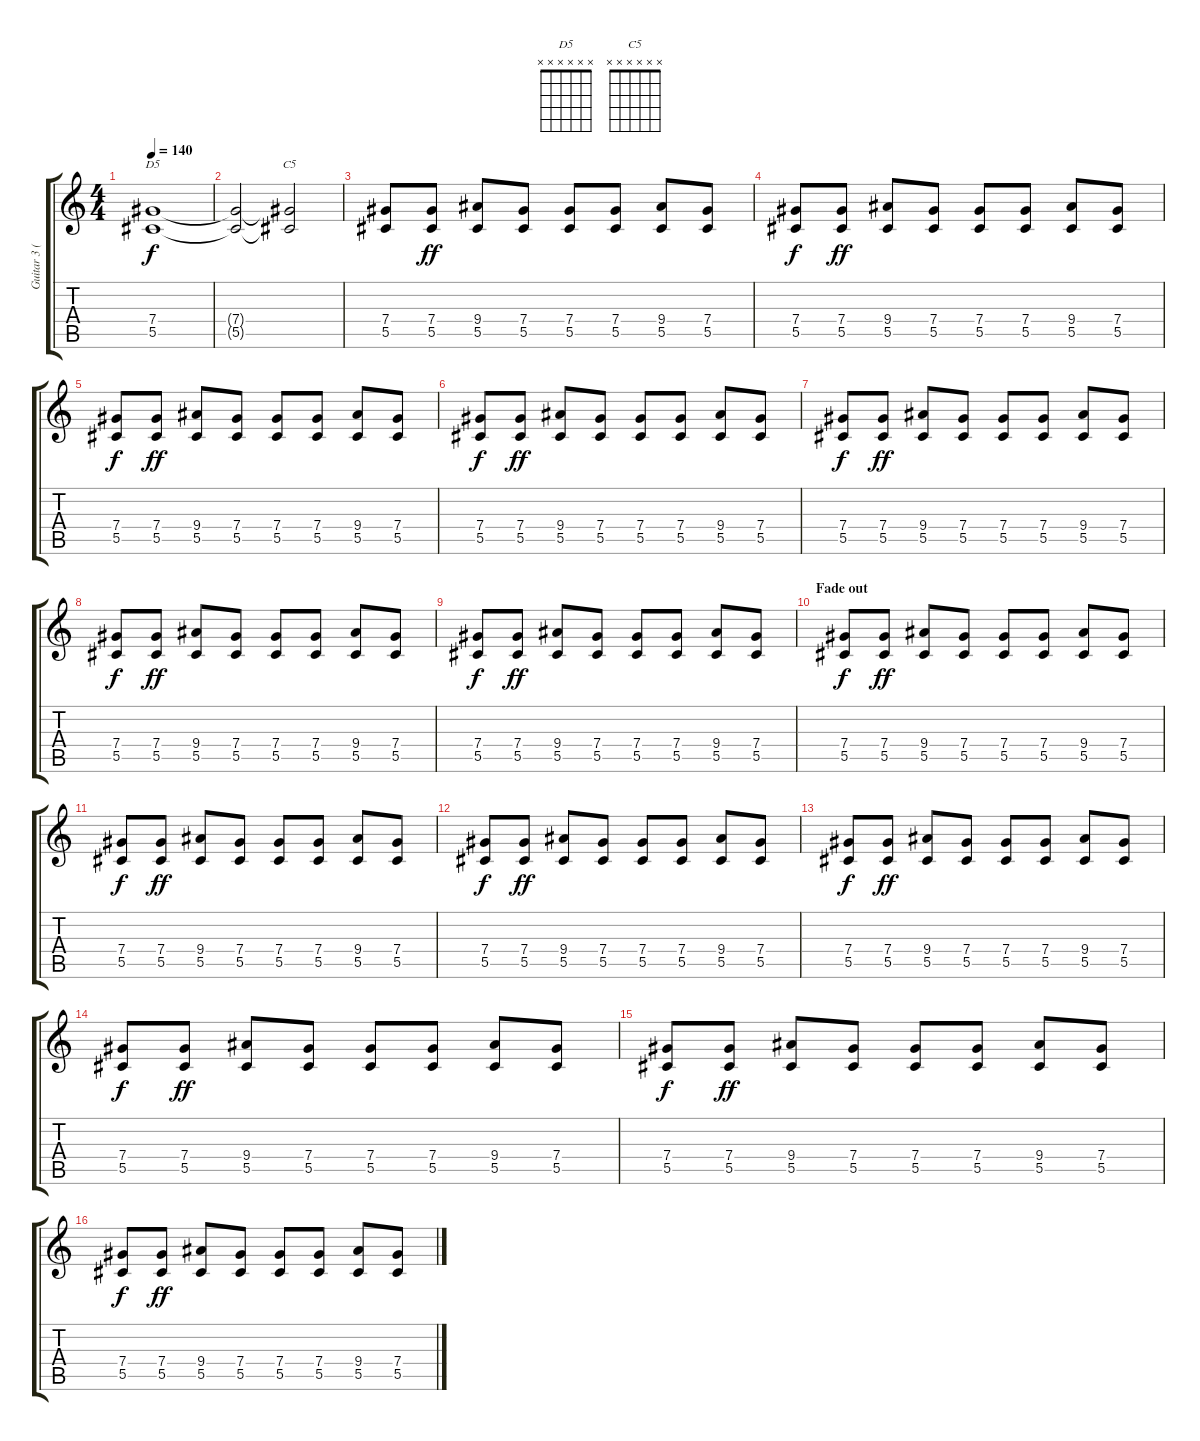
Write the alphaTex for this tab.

\track ("Guitar 3 (Izzy)" "Guitar 3 (") {instrument overdrivenguitar}
\staff {score tabs}
\tuning (Eb4 Bb3 Gb3 Db3 Ab2 Eb2) {hide}
\chord ("D5" x x x x x x) {firstfret 0}
\chord ("C5" x x x x x x) {firstfret 0}
\ts (4 4)
\tempo 140
\clef g2
\ks c
(7.4 5.5).1{ch "D5" dy f} |
(7.4{t} 5.5{t}).2 (7.4{t} 5.5{t}).2{ch "C5"} |
(7.4 5.5).8 (7.4 5.5).8{dy ff} (9.4 5.5).8 (7.4 5.5).8 (7.4 5.5).8 (7.4 5.5).8 (9.4 5.5).8 (7.4 5.5).8 |
(7.4 5.5).8{dy f} (7.4 5.5).8{dy ff} (9.4 5.5).8 (7.4 5.5).8 (7.4 5.5).8 (7.4 5.5).8 (9.4 5.5).8 (7.4 5.5).8 |
(7.4 5.5).8{dy f} (7.4 5.5).8{dy ff} (9.4 5.5).8 (7.4 5.5).8 (7.4 5.5).8 (7.4 5.5).8 (9.4 5.5).8 (7.4 5.5).8 |
(7.4 5.5).8{dy f} (7.4 5.5).8{dy ff} (9.4 5.5).8 (7.4 5.5).8 (7.4 5.5).8 (7.4 5.5).8 (9.4 5.5).8 (7.4 5.5).8 |
(7.4 5.5).8{dy f} (7.4 5.5).8{dy ff} (9.4 5.5).8 (7.4 5.5).8 (7.4 5.5).8 (7.4 5.5).8 (9.4 5.5).8 (7.4 5.5).8 |
(7.4 5.5).8{dy f} (7.4 5.5).8{dy ff} (9.4 5.5).8 (7.4 5.5).8 (7.4 5.5).8 (7.4 5.5).8 (9.4 5.5).8 (7.4 5.5).8 |
(7.4 5.5).8{dy f} (7.4 5.5).8{dy ff} (9.4 5.5).8 (7.4 5.5).8 (7.4 5.5).8 (7.4 5.5).8 (9.4 5.5).8 (7.4 5.5).8 |
\section ("" "Fade out")
(7.4 5.5).8{dy f volume 10} (7.4 5.5).8{dy ff} (9.4 5.5).8 (7.4 5.5).8 (7.4 5.5).8 (7.4 5.5).8 (9.4 5.5).8 (7.4 5.5).8 |
(7.4 5.5).8{dy f} (7.4 5.5).8{dy ff} (9.4 5.5).8 (7.4 5.5).8 (7.4 5.5).8 (7.4 5.5).8 (9.4 5.5).8 (7.4 5.5).8 |
(7.4 5.5).8{dy f volume 8} (7.4 5.5).8{dy ff} (9.4 5.5).8 (7.4 5.5).8 (7.4 5.5).8 (7.4 5.5).8 (9.4 5.5).8 (7.4 5.5).8 |
(7.4 5.5).8{dy f} (7.4 5.5).8{dy ff} (9.4 5.5).8 (7.4 5.5).8 (7.4 5.5).8 (7.4 5.5).8 (9.4 5.5).8 (7.4 5.5).8 |
(7.4 5.5).8{dy f volume 5} (7.4 5.5).8{dy ff} (9.4 5.5).8 (7.4 5.5).8 (7.4 5.5).8 (7.4 5.5).8 (9.4 5.5).8 (7.4 5.5).8 |
(7.4 5.5).8{dy f} (7.4 5.5).8{dy ff} (9.4 5.5).8 (7.4 5.5).8 (7.4 5.5).8 (7.4 5.5).8 (9.4 5.5).8 (7.4 5.5).8 |
(7.4 5.5).8{dy f volume 3} (7.4 5.5).8{dy ff} (9.4 5.5).8 (7.4 5.5).8 (7.4 5.5).8 (7.4 5.5).8 (9.4 5.5).8 (7.4 5.5).8
